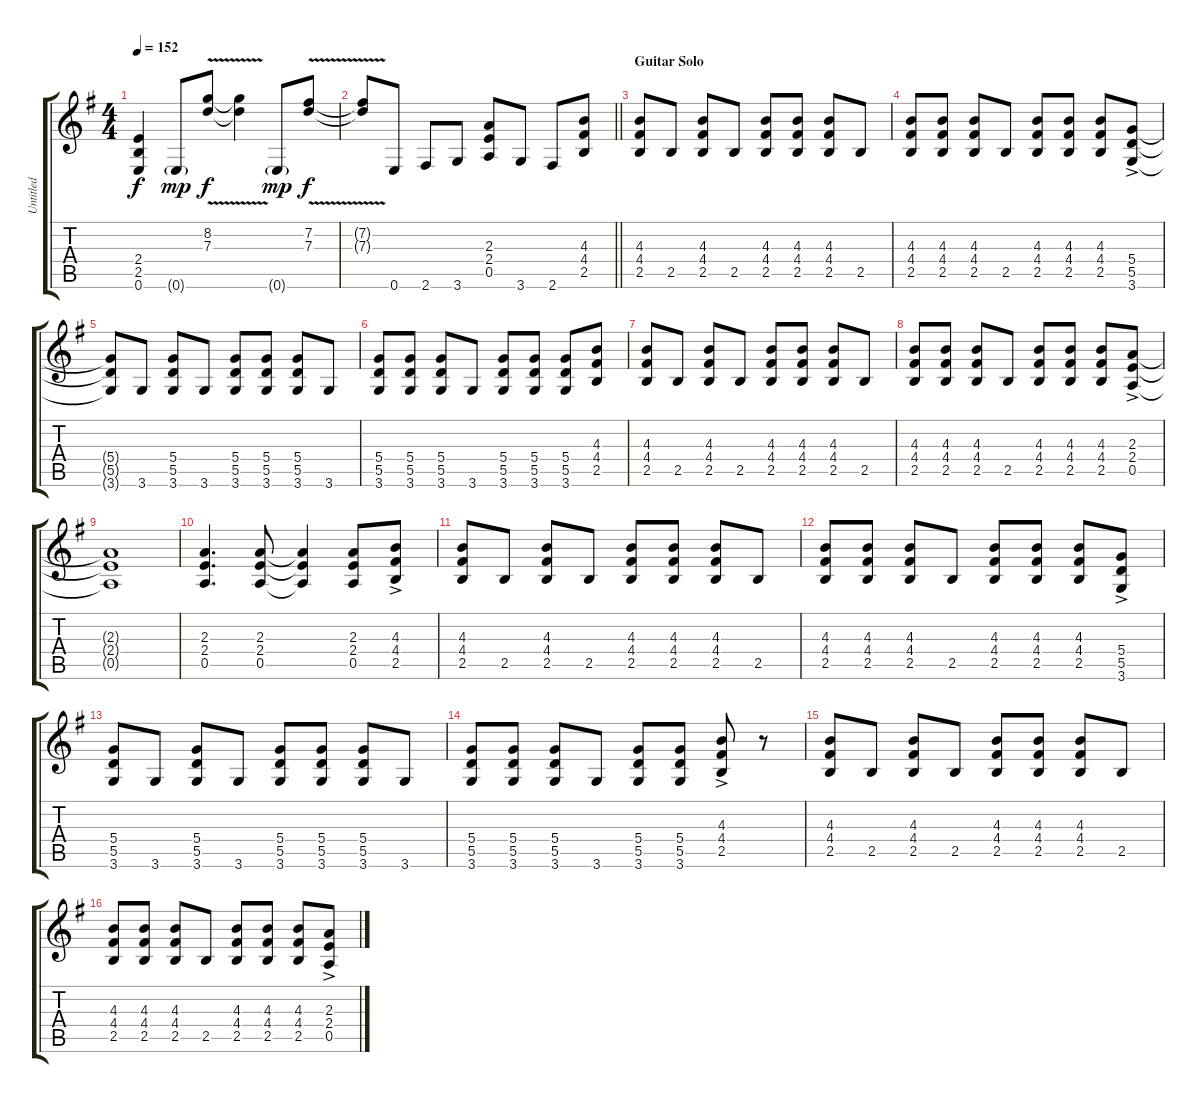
\track ("Untitled" "Untitled") {instrument distortionguitar}
\staff {score tabs}
\tuning (E4 B3 G3 D3 A2 E2) {hide}
\ts (4 4)
\tempo 152
\clef g2
\ks g
(2.4{t} 2.5{t} 0.6{t}).4{dy f} 0.6{g}.8{dy mp} (8.2{v} 7.3{v}).8{dy f} (8.2{v t} 7.3{v t}).4 0.6{g}.8{dy mp} (7.2{v} 7.3{v}).8{dy f} |
\barLineRight lightlight
(7.2{v t} 7.3{v t}).8 0.6.8 2.6.8 3.6.8 (2.3 2.4 0.5).8 3.6.8 2.6.8 (4.3 4.4 2.5).8 |
\section ("" "Guitar Solo")
(4.3 4.4 2.5).8 2.5.8 (4.3 4.4 2.5).8 2.5.8 (4.3 4.4 2.5).8 (4.3 4.4 2.5).8 (4.3 4.4 2.5).8 2.5.8 |
(4.3 4.4 2.5).8 (4.3 4.4 2.5).8 (4.3 4.4 2.5).8 2.5.8 (4.3 4.4 2.5).8 (4.3 4.4 2.5).8 (4.3 4.4 2.5).8 (5.4{ac} 5.5{ac} 3.6{ac}).8 |
(5.4{t} 5.5{t} 3.6{t}).8 3.6.8 (5.4 5.5 3.6).8 3.6.8 (5.4 5.5 3.6).8 (5.4 5.5 3.6).8 (5.4 5.5 3.6).8 3.6.8 |
(5.4 5.5 3.6).8 (5.4 5.5 3.6).8 (5.4 5.5 3.6).8 3.6.8 (5.4 5.5 3.6).8 (5.4 5.5 3.6).8 (5.4 5.5 3.6).8 (4.3 4.4 2.5).8 |
(4.3 4.4 2.5).8 2.5.8 (4.3 4.4 2.5).8 2.5.8 (4.3 4.4 2.5).8 (4.3 4.4 2.5).8 (4.3 4.4 2.5).8 2.5.8 |
(4.3 4.4 2.5).8 (4.3 4.4 2.5).8 (4.3 4.4 2.5).8 2.5.8 (4.3 4.4 2.5).8 (4.3 4.4 2.5).8 (4.3 4.4 2.5).8 (2.3{ac} 2.4{ac} 0.5{ac}).8 |
(2.3{t} 2.4{t} 0.5{t}).1 |
(2.3 2.4 0.5).4{d} (2.3 2.4 0.5).8 (2.3{t} 2.4{t} 0.5{t}).4 (2.3 2.4 0.5).8 (4.3{ac} 4.4{ac} 2.5{ac}).8 |
(4.3 4.4 2.5).8 2.5.8 (4.3 4.4 2.5).8 2.5.8 (4.3 4.4 2.5).8 (4.3 4.4 2.5).8 (4.3 4.4 2.5).8 2.5.8 |
(4.3 4.4 2.5).8 (4.3 4.4 2.5).8 (4.3 4.4 2.5).8 2.5.8 (4.3 4.4 2.5).8 (4.3 4.4 2.5).8 (4.3 4.4 2.5).8 (5.4{ac} 5.5{ac} 3.6{ac}).8 |
(5.4 5.5 3.6).8 3.6.8 (5.4 5.5 3.6).8 3.6.8 (5.4 5.5 3.6).8 (5.4 5.5 3.6).8 (5.4 5.5 3.6).8 3.6.8 |
(5.4 5.5 3.6).8 (5.4 5.5 3.6).8 (5.4 5.5 3.6).8 3.6.8 (5.4 5.5 3.6).8 (5.4 5.5 3.6).8 (4.3{ac} 4.4{ac} 2.5{ac}).8 r.8 |
(4.3 4.4 2.5).8 2.5.8 (4.3 4.4 2.5).8 2.5.8 (4.3 4.4 2.5).8 (4.3 4.4 2.5).8 (4.3 4.4 2.5).8 2.5.8 |
(4.3 4.4 2.5).8 (4.3 4.4 2.5).8 (4.3 4.4 2.5).8 2.5.8 (4.3 4.4 2.5).8 (4.3 4.4 2.5).8 (4.3 4.4 2.5).8 (2.3{ac} 2.4{ac} 0.5{ac}).8
